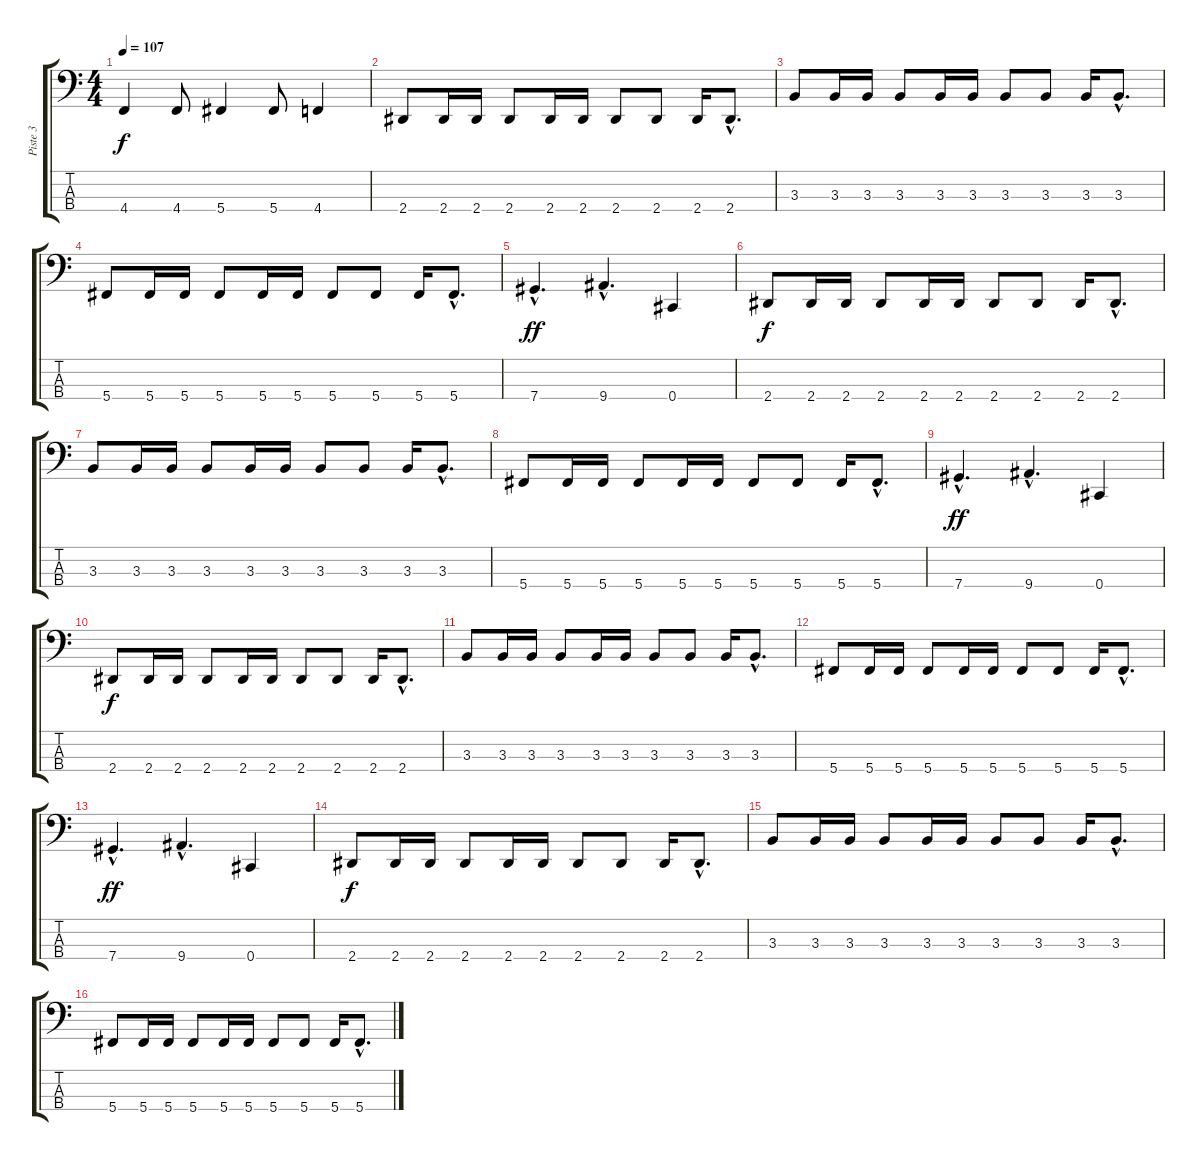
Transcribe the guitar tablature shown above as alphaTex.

\track ("Piste 3" "Piste 3") {instrument electricbassfinger}
\staff {score tabs}
\tuning (Gb2 Db2 Ab1 Db1) {hide}
\ts (4 4)
\tempo 107
\clef f4
\ks c
4.4.4{dy f} 4.4.8 5.4.4 5.4.8 4.4.4 |
2.4.8 2.4.16 2.4.16 2.4.8 2.4.16 2.4.16 2.4.8 2.4.8 2.4.16 2.4{hac}.8{d} |
3.3.8 3.3.16 3.3.16 3.3.8 3.3.16 3.3.16 3.3.8 3.3.8 3.3.16 3.3{hac}.8{d} |
5.4.8 5.4.16 5.4.16 5.4.8 5.4.16 5.4.16 5.4.8 5.4.8 5.4.16 5.4{hac}.8{d} |
7.4{hac}.4{d dy ff} 9.4{hac}.4{d} 0.4.4 |
2.4.8{dy f} 2.4.16 2.4.16 2.4.8 2.4.16 2.4.16 2.4.8 2.4.8 2.4.16 2.4{hac}.8{d} |
3.3.8 3.3.16 3.3.16 3.3.8 3.3.16 3.3.16 3.3.8 3.3.8 3.3.16 3.3{hac}.8{d} |
5.4.8 5.4.16 5.4.16 5.4.8 5.4.16 5.4.16 5.4.8 5.4.8 5.4.16 5.4{hac}.8{d} |
7.4{hac}.4{d dy ff} 9.4{hac}.4{d} 0.4.4 |
2.4.8{dy f} 2.4.16 2.4.16 2.4.8 2.4.16 2.4.16 2.4.8 2.4.8 2.4.16 2.4{hac}.8{d} |
3.3.8 3.3.16 3.3.16 3.3.8 3.3.16 3.3.16 3.3.8 3.3.8 3.3.16 3.3{hac}.8{d} |
5.4.8 5.4.16 5.4.16 5.4.8 5.4.16 5.4.16 5.4.8 5.4.8 5.4.16 5.4{hac}.8{d} |
7.4{hac}.4{d dy ff} 9.4{hac}.4{d} 0.4.4 |
2.4.8{dy f} 2.4.16 2.4.16 2.4.8 2.4.16 2.4.16 2.4.8 2.4.8 2.4.16 2.4{hac}.8{d} |
3.3.8 3.3.16 3.3.16 3.3.8 3.3.16 3.3.16 3.3.8 3.3.8 3.3.16 3.3{hac}.8{d} |
5.4.8 5.4.16 5.4.16 5.4.8 5.4.16 5.4.16 5.4.8 5.4.8 5.4.16 5.4{hac}.8{d}
